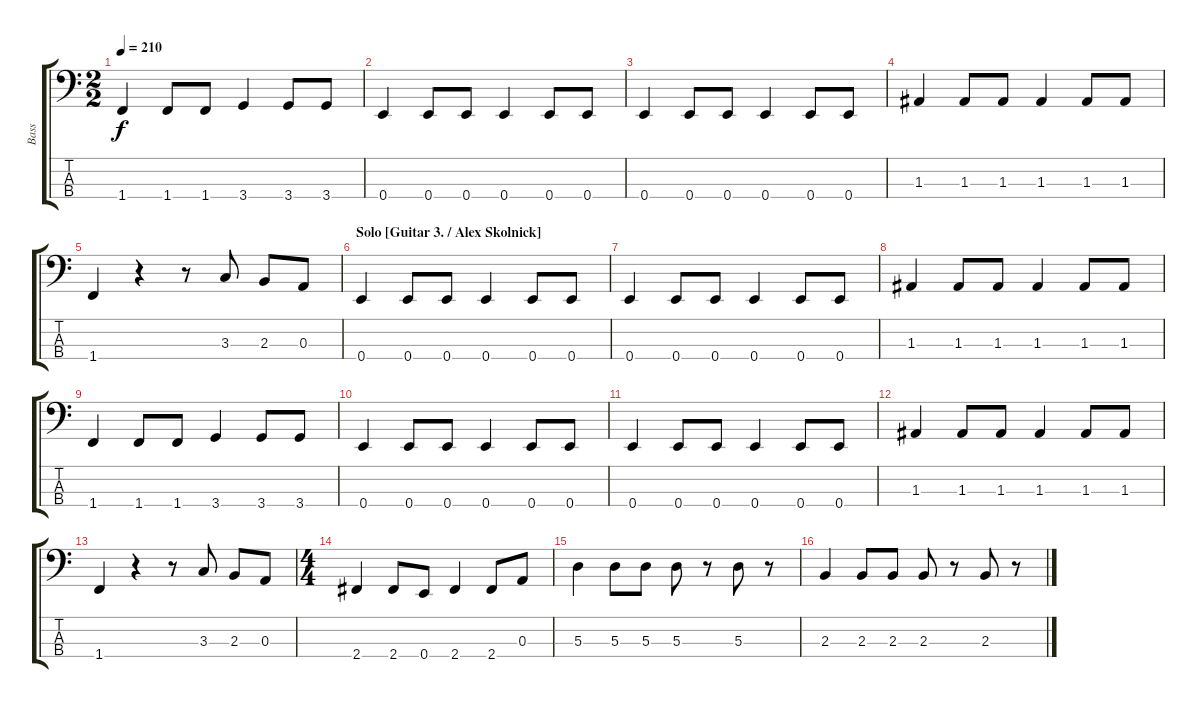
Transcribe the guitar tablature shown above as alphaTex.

\track ("Bass" "Bass") {instrument electricbassfinger}
\staff {score tabs}
\tuning (G2 D2 A1 E1) {hide}
\ts (2 2)
\tempo 210
\clef f4
\ks c
1.4.4{dy f} 1.4.8 1.4.8 3.4.4 3.4.8 3.4.8 |
0.4.4 0.4.8 0.4.8 0.4.4 0.4.8 0.4.8 |
0.4.4 0.4.8 0.4.8 0.4.4 0.4.8 0.4.8 |
1.3.4 1.3.8 1.3.8 1.3.4 1.3.8 1.3.8 |
1.4.4 r.4 r.8 3.3.8 2.3.8 0.3.8 |
\section ("" "Solo [Guitar 3. / Alex Skolnick]")
0.4.4 0.4.8 0.4.8 0.4.4 0.4.8 0.4.8 |
0.4.4 0.4.8 0.4.8 0.4.4 0.4.8 0.4.8 |
1.3.4 1.3.8 1.3.8 1.3.4 1.3.8 1.3.8 |
1.4.4 1.4.8 1.4.8 3.4.4 3.4.8 3.4.8 |
0.4.4 0.4.8 0.4.8 0.4.4 0.4.8 0.4.8 |
0.4.4 0.4.8 0.4.8 0.4.4 0.4.8 0.4.8 |
1.3.4 1.3.8 1.3.8 1.3.4 1.3.8 1.3.8 |
1.4.4 r.4 r.8 3.3.8 2.3.8 0.3.8 |
\ts (4 4)
2.4.4 2.4.8 0.4.8 2.4.4 2.4.8 0.3.8 |
5.3.4 5.3.8 5.3.8 5.3.8 r.8 5.3.8 r.8 |
2.3.4 2.3.8 2.3.8 2.3.8 r.8 2.3.8 r.8
